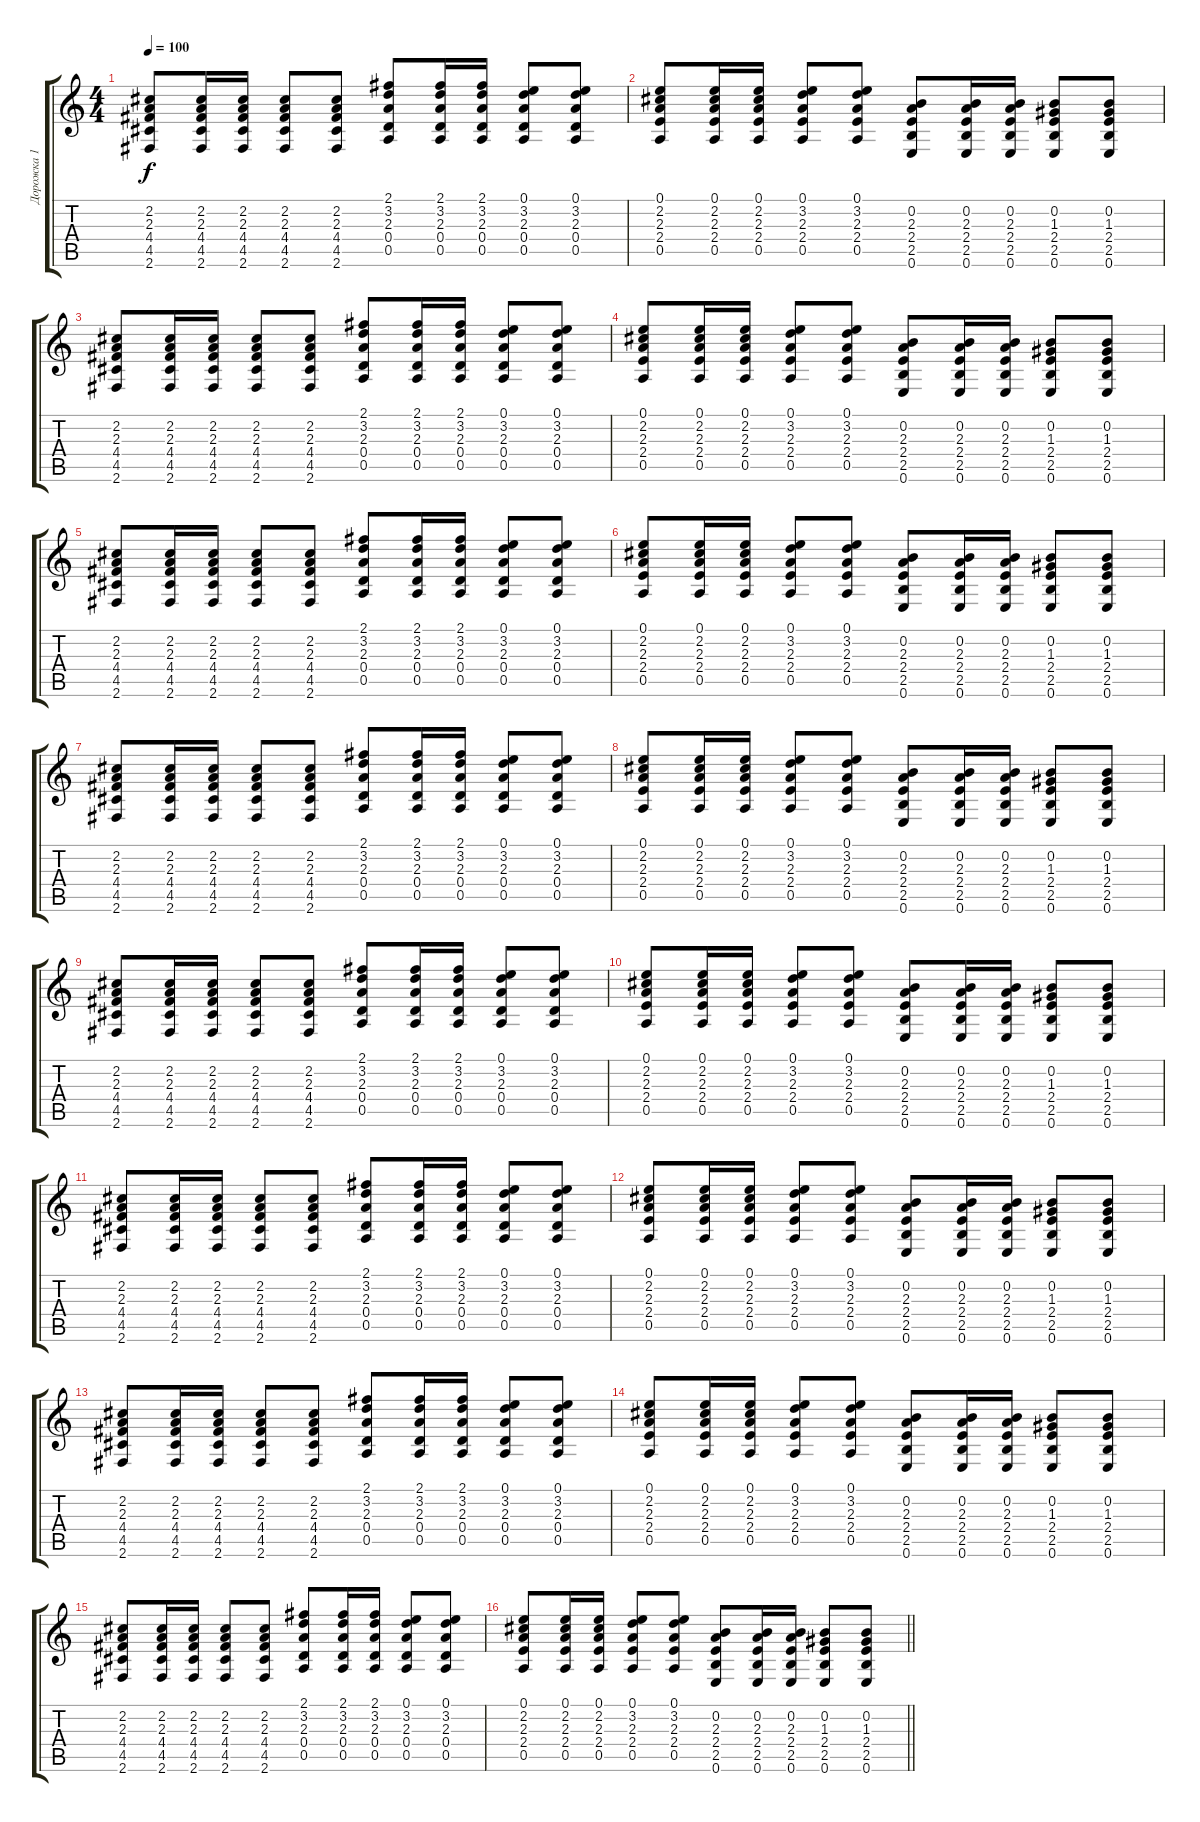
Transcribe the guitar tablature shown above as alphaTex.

\track ("Дорожка 1" "Дорожка 1") {instrument electricguitarjazz}
\staff {score tabs}
\tuning (E4 B3 G3 D3 A2 E2) {hide}
\ts (4 4)
\tempo 100
\clef g2
\ks c
(2.2 2.3 4.4 4.5 2.6).8{dy f} (2.2 2.3 4.4 4.5 2.6).16 (2.2 2.3 4.4 4.5 2.6).16 (2.2 2.3 4.4 4.5 2.6).8 (2.2 2.3 4.4 4.5 2.6).8 (2.1 3.2 2.3 0.4 0.5).8 (2.1 3.2 2.3 0.4 0.5).16 (2.1 3.2 2.3 0.4 0.5).16 (0.1 3.2 2.3 0.4 0.5).8 (0.1 3.2 2.3 0.4 0.5).8 |
(0.1 2.2 2.3 2.4 0.5).8 (0.1 2.2 2.3 2.4 0.5).16 (0.1 2.2 2.3 2.4 0.5).16 (0.1 3.2 2.3 2.4 0.5).8 (0.1 3.2 2.3 2.4 0.5).8 (0.2 2.3 2.4 2.5 0.6).8 (0.2 2.3 2.4 2.5 0.6).16 (0.2 2.3 2.4 2.5 0.6).16 (0.2 1.3 2.4 2.5 0.6).8 (0.2 1.3 2.4 2.5 0.6).8 |
(2.2 2.3 4.4 4.5 2.6).8 (2.2 2.3 4.4 4.5 2.6).16 (2.2 2.3 4.4 4.5 2.6).16 (2.2 2.3 4.4 4.5 2.6).8 (2.2 2.3 4.4 4.5 2.6).8 (2.1 3.2 2.3 0.4 0.5).8 (2.1 3.2 2.3 0.4 0.5).16 (2.1 3.2 2.3 0.4 0.5).16 (0.1 3.2 2.3 0.4 0.5).8 (0.1 3.2 2.3 0.4 0.5).8 |
(0.1 2.2 2.3 2.4 0.5).8 (0.1 2.2 2.3 2.4 0.5).16 (0.1 2.2 2.3 2.4 0.5).16 (0.1 3.2 2.3 2.4 0.5).8 (0.1 3.2 2.3 2.4 0.5).8 (0.2 2.3 2.4 2.5 0.6).8 (0.2 2.3 2.4 2.5 0.6).16 (0.2 2.3 2.4 2.5 0.6).16 (0.2 1.3 2.4 2.5 0.6).8 (0.2 1.3 2.4 2.5 0.6).8 |
(2.2 2.3 4.4 4.5 2.6).8 (2.2 2.3 4.4 4.5 2.6).16 (2.2 2.3 4.4 4.5 2.6).16 (2.2 2.3 4.4 4.5 2.6).8 (2.2 2.3 4.4 4.5 2.6).8 (2.1 3.2 2.3 0.4 0.5).8 (2.1 3.2 2.3 0.4 0.5).16 (2.1 3.2 2.3 0.4 0.5).16 (0.1 3.2 2.3 0.4 0.5).8 (0.1 3.2 2.3 0.4 0.5).8 |
(0.1 2.2 2.3 2.4 0.5).8 (0.1 2.2 2.3 2.4 0.5).16 (0.1 2.2 2.3 2.4 0.5).16 (0.1 3.2 2.3 2.4 0.5).8 (0.1 3.2 2.3 2.4 0.5).8 (0.2 2.3 2.4 2.5 0.6).8 (0.2 2.3 2.4 2.5 0.6).16 (0.2 2.3 2.4 2.5 0.6).16 (0.2 1.3 2.4 2.5 0.6).8 (0.2 1.3 2.4 2.5 0.6).8 |
(2.2 2.3 4.4 4.5 2.6).8 (2.2 2.3 4.4 4.5 2.6).16 (2.2 2.3 4.4 4.5 2.6).16 (2.2 2.3 4.4 4.5 2.6).8 (2.2 2.3 4.4 4.5 2.6).8 (2.1 3.2 2.3 0.4 0.5).8 (2.1 3.2 2.3 0.4 0.5).16 (2.1 3.2 2.3 0.4 0.5).16 (0.1 3.2 2.3 0.4 0.5).8 (0.1 3.2 2.3 0.4 0.5).8 |
(0.1 2.2 2.3 2.4 0.5).8 (0.1 2.2 2.3 2.4 0.5).16 (0.1 2.2 2.3 2.4 0.5).16 (0.1 3.2 2.3 2.4 0.5).8 (0.1 3.2 2.3 2.4 0.5).8 (0.2 2.3 2.4 2.5 0.6).8 (0.2 2.3 2.4 2.5 0.6).16 (0.2 2.3 2.4 2.5 0.6).16 (0.2 1.3 2.4 2.5 0.6).8 (0.2 1.3 2.4 2.5 0.6).8 |
(2.2 2.3 4.4 4.5 2.6).8 (2.2 2.3 4.4 4.5 2.6).16 (2.2 2.3 4.4 4.5 2.6).16 (2.2 2.3 4.4 4.5 2.6).8 (2.2 2.3 4.4 4.5 2.6).8 (2.1 3.2 2.3 0.4 0.5).8 (2.1 3.2 2.3 0.4 0.5).16 (2.1 3.2 2.3 0.4 0.5).16 (0.1 3.2 2.3 0.4 0.5).8 (0.1 3.2 2.3 0.4 0.5).8 |
(0.1 2.2 2.3 2.4 0.5).8 (0.1 2.2 2.3 2.4 0.5).16 (0.1 2.2 2.3 2.4 0.5).16 (0.1 3.2 2.3 2.4 0.5).8 (0.1 3.2 2.3 2.4 0.5).8 (0.2 2.3 2.4 2.5 0.6).8 (0.2 2.3 2.4 2.5 0.6).16 (0.2 2.3 2.4 2.5 0.6).16 (0.2 1.3 2.4 2.5 0.6).8 (0.2 1.3 2.4 2.5 0.6).8 |
(2.2 2.3 4.4 4.5 2.6).8 (2.2 2.3 4.4 4.5 2.6).16 (2.2 2.3 4.4 4.5 2.6).16 (2.2 2.3 4.4 4.5 2.6).8 (2.2 2.3 4.4 4.5 2.6).8 (2.1 3.2 2.3 0.4 0.5).8 (2.1 3.2 2.3 0.4 0.5).16 (2.1 3.2 2.3 0.4 0.5).16 (0.1 3.2 2.3 0.4 0.5).8 (0.1 3.2 2.3 0.4 0.5).8 |
(0.1 2.2 2.3 2.4 0.5).8 (0.1 2.2 2.3 2.4 0.5).16 (0.1 2.2 2.3 2.4 0.5).16 (0.1 3.2 2.3 2.4 0.5).8 (0.1 3.2 2.3 2.4 0.5).8 (0.2 2.3 2.4 2.5 0.6).8 (0.2 2.3 2.4 2.5 0.6).16 (0.2 2.3 2.4 2.5 0.6).16 (0.2 1.3 2.4 2.5 0.6).8 (0.2 1.3 2.4 2.5 0.6).8 |
(2.2 2.3 4.4 4.5 2.6).8 (2.2 2.3 4.4 4.5 2.6).16 (2.2 2.3 4.4 4.5 2.6).16 (2.2 2.3 4.4 4.5 2.6).8 (2.2 2.3 4.4 4.5 2.6).8 (2.1 3.2 2.3 0.4 0.5).8 (2.1 3.2 2.3 0.4 0.5).16 (2.1 3.2 2.3 0.4 0.5).16 (0.1 3.2 2.3 0.4 0.5).8 (0.1 3.2 2.3 0.4 0.5).8 |
(0.1 2.2 2.3 2.4 0.5).8 (0.1 2.2 2.3 2.4 0.5).16 (0.1 2.2 2.3 2.4 0.5).16 (0.1 3.2 2.3 2.4 0.5).8 (0.1 3.2 2.3 2.4 0.5).8 (0.2 2.3 2.4 2.5 0.6).8 (0.2 2.3 2.4 2.5 0.6).16 (0.2 2.3 2.4 2.5 0.6).16 (0.2 1.3 2.4 2.5 0.6).8 (0.2 1.3 2.4 2.5 0.6).8 |
(2.2 2.3 4.4 4.5 2.6).8 (2.2 2.3 4.4 4.5 2.6).16 (2.2 2.3 4.4 4.5 2.6).16 (2.2 2.3 4.4 4.5 2.6).8 (2.2 2.3 4.4 4.5 2.6).8 (2.1 3.2 2.3 0.4 0.5).8 (2.1 3.2 2.3 0.4 0.5).16 (2.1 3.2 2.3 0.4 0.5).16 (0.1 3.2 2.3 0.4 0.5).8 (0.1 3.2 2.3 0.4 0.5).8 |
\barLineRight lightlight
(0.1 2.2 2.3 2.4 0.5).8 (0.1 2.2 2.3 2.4 0.5).16 (0.1 2.2 2.3 2.4 0.5).16 (0.1 3.2 2.3 2.4 0.5).8 (0.1 3.2 2.3 2.4 0.5).8 (0.2 2.3 2.4 2.5 0.6).8 (0.2 2.3 2.4 2.5 0.6).16 (0.2 2.3 2.4 2.5 0.6).16 (0.2 1.3 2.4 2.5 0.6).8 (0.2 1.3 2.4 2.5 0.6).8
